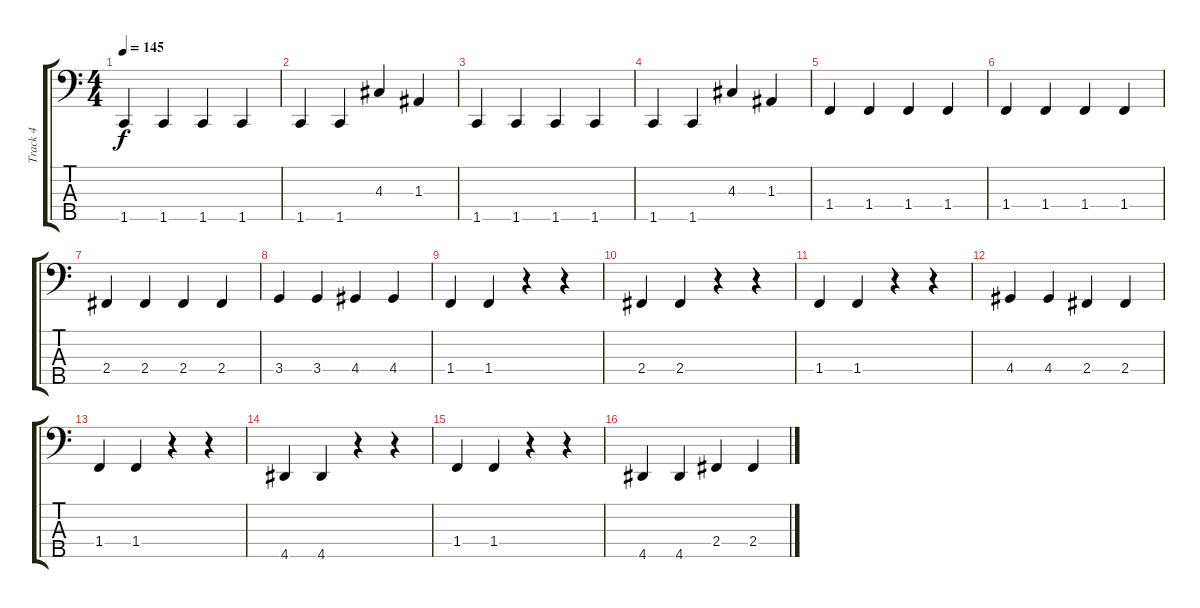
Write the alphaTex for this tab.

\track ("Track 4" "Track 4") {instrument electricbassfinger}
\staff {score tabs}
\tuning (G2 D2 A1 E1 B0) {hide}
\ts (4 4)
\tempo 145
\clef f4
\ks c
1.5.4{dy f} 1.5.4 1.5.4 1.5.4 |
1.5.4 1.5.4 4.3.4 1.3.4 |
1.5.4 1.5.4 1.5.4 1.5.4 |
1.5.4 1.5.4 4.3.4 1.3.4 |
1.4.4 1.4.4 1.4.4 1.4.4 |
1.4.4 1.4.4 1.4.4 1.4.4 |
2.4.4 2.4.4 2.4.4 2.4.4 |
3.4.4 3.4.4 4.4.4 4.4.4 |
1.4.4 1.4.4 r.4 r.4 |
2.4.4 2.4.4 r.4 r.4 |
1.4.4 1.4.4 r.4 r.4 |
4.4.4 4.4.4 2.4.4 2.4.4 |
1.4.4 1.4.4 r.4 r.4 |
4.5.4 4.5.4 r.4 r.4 |
1.4.4 1.4.4 r.4 r.4 |
4.5.4 4.5.4 2.4.4 2.4.4
